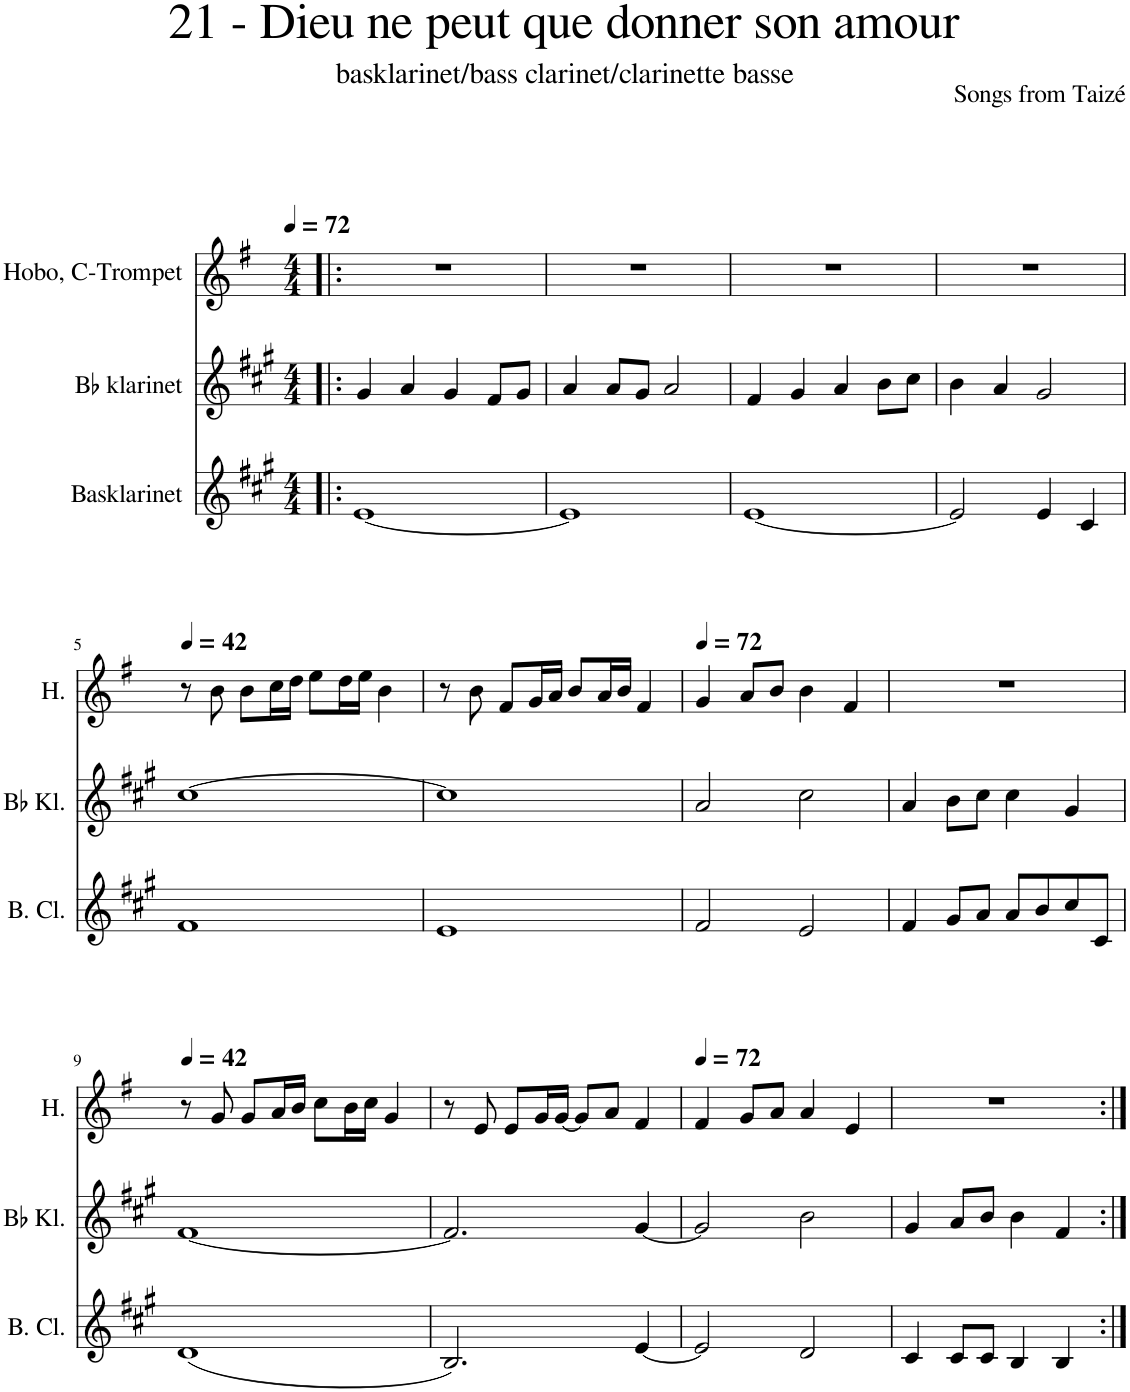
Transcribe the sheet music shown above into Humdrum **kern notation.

**kern	**kern	**kern
*part3	*part2	*part1
*staff3	*staff2	*staff1
*I"Basklarinet	*I"Bb klarinet	*I"Hobo, C-Trompet
*	*I'Bb Kl.	*I'H.
*clefG2	*clefG2	*clefG2
*Trd8c14	*Trd1c2	*
*k[f#c#g#]	*k[f#c#g#]	*k[f#]
*M4/4	*M4/4	*M4/4
*MM72	*MM72	*MM72
=1!|:	=1!|:	=1!|:
[1e	4g#/	1r
.	4a/	.
.	4g#/	.
.	8f#/L	.
.	8g#/J	.
=2	=2	=2
1e]	4a/	1r
.	8a/L	.
.	8g#/J	.
.	2a/	.
=3	=3	=3
[1e	4f#/	1r
.	4g#/	.
.	4a/	.
.	8b\L	.
.	8cc#\J	.
=4	=4	=4
2e/]	4b\	1r
.	4a/	.
4e/	2g#/	.
4c#/	.	.
!!LO:LB:g=z
=5	=5	=5
*	*	*MM42
1f#	[1cc#	8r
.	.	8b\
.	.	8b\L
.	.	16cc\L
.	.	16dd\JJ
.	.	8ee\L
.	.	16dd\L
.	.	16ee\JJ
.	.	4b\
=6	=6	=6
1e	1cc#]	8r
.	.	8b\
.	.	8f#/L
.	.	16g/L
.	.	16a/JJ
.	.	8b/L
.	.	16a/L
.	.	16b/JJ
.	.	4f#/
=7	=7	=7
*	*	*MM72
2f#/	2a/	4g/
.	.	8a/L
.	.	8b/J
2e/	2cc#\	4b\
.	.	4f#/
=8	=8	=8
4f#/	4a/	1r
8g#/L	8b\L	.
8a/J	8cc#\J	.
8a/L	4cc#\	.
8b/	.	.
8cc#/	4g#/	.
8c#/J	.	.
!!LO:LB:g=z
=9	=9	=9
*	*	*MM42
(1d	[1f#	8r
.	.	8g/
.	.	8g/L
.	.	16a/L
.	.	16b/JJ
.	.	8cc\L
.	.	16b\L
.	.	16cc\JJ
.	.	4g/
=10	=10	=10
2.B/)	2.f#/]	8r
.	.	8e/
.	.	8e/L
.	.	16g/L
.	.	[16g/JJ
.	.	8g/L]
.	.	8a/J
[4e/	[4g#/	4f#/
=11	=11	=11
*	*	*MM72
2e/]	2g#/]	4f#/
.	.	8g/L
.	.	8a/J
2d/	2b\	4a/
.	.	4e/
=12	=12	=12
4c#/	4g#/	1r
8c#/L	8a/L	.
8c#/J	8b/J	.
4B/	4b\	.
4B/	4f#/	.
=:|!	=:|!	=:|!
*-	*-	*-
